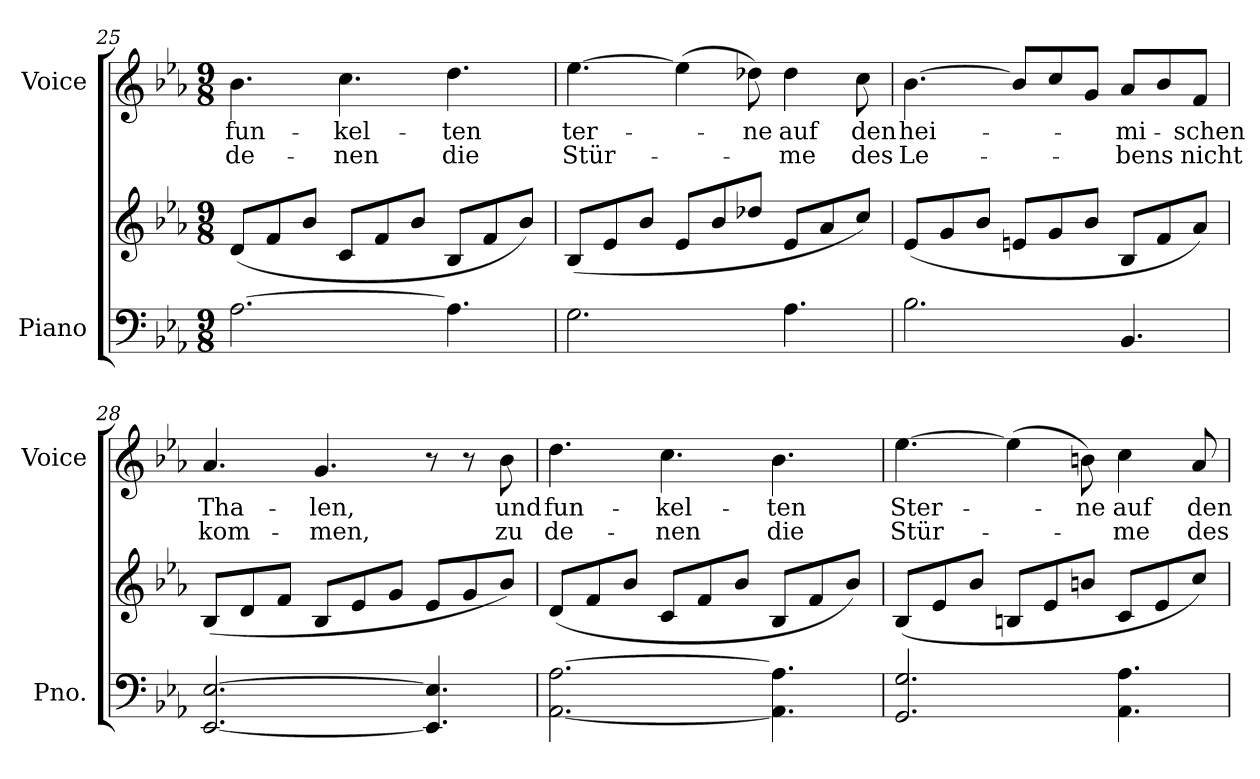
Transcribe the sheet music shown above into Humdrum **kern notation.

**kern	**kern	**kern	**text	**text
*part2	*part2	*part1	*part1	*part1
*staff3	*staff2	*staff1	*staff1	*staff1
*I"Piano	*	*I"Voice	*	*
*I'Pno.	*	*I'Voice	*	*
!!LO:LB:g=z
*clefF4	*clefG2	*clefG2	*	*
*k[b-e-a-]	*k[b-e-a-]	*k[b-e-a-]	*	*
*E-:	*E-:	*E-:	*	*
*M9/8	*M9/8	*M9/8	*	*
=25	=25	=25	=25	=25
!	!	!	!LO:LY:b:color=#000000	!LO:LY:b:color=#000000
[>2.A-i\	(8di/L	4.b-i\	fun-	de-
.	8fi/	.	.	.
.	8b-i/J	.	.	.
!	!	!	!LO:LY:b:color=#000000	!LO:LY:b:color=#000000
.	8ci/L	4.cci\	-kel-	-nen
.	8fi/	.	.	.
.	8b-i/J	.	.	.
!	!	!	!LO:LY:b:color=#000000	!LO:LY:b:color=#000000
4.A-i\]	8B-i/L	4.ddi\	-ten	die
.	8fi/	.	.	.
.	8b-i/J)	.	.	.
=26	=26	=26	=26	=26
!	!	!	!LO:LY:b:color=#000000	!LO:LY:b:color=#000000
2.Gi\	(8B-i/L	[>4.ee-i\	ter-	Stür-
.	8e-i/	.	.	.
.	8b-i/J	.	.	.
.	8e-i/L	(4ee-i\]	.	.
.	8b-i/	.	.	.
!	!	!	!LO:LY:b:color=#000000	!
.	8dd-Xi/J	8dd-Xi\)	-ne	.
!	!	!	!LO:LY:b:color=#000000	!LO:LY:b:color=#000000
4.A-i\	8e-i/L	4dd-i\	auf	-me
.	8a-i/	.	.	.
!	!	!	!LO:LY:b:color=#000000	!LO:LY:b:color=#000000
.	8cci/J)	8cci\	den	des
=27	=27	=27	=27	=27
!	!	!	!LO:LY:b:color=#000000	!LO:LY:b:color=#000000
2.B-i\	(8e-i/L	[>4.b-i\	hei-	Le-
.	8gi/	.	.	.
.	8b-i/J	.	.	.
.	8eni/L	8b-i/L]	.	.
.	8gi/	8cci/	.	.
.	8b-i/J	8gi/J	.	.
!	!	!	!LO:LY:b:color=#000000	!LO:LY:b:color=#000000
4.BB-i/	8B-i/L	8a-i/L	-mi-	-bens
.	8fi/	8b-i/	.	.
!	!	!	!LO:LY:b:color=#000000	!LO:LY:b:color=#000000
.	8a-i/J)	8fi/J	-schen	nicht
=28	=28	=28	=28	=28
!	!	!	!LO:LY:b:color=#000000	!LO:LY:b:color=#000000
[<2.EE-i/ [>2.E-i	(8B-i/L	4.a-i/	Tha-	kom-
.	8di/	.	.	.
.	8fi/J	.	.	.
!	!	!	!LO:LY:b:color=#000000	!LO:LY:b:color=#000000
.	8B-i/L	4.gi/	-len,	-men,
.	8e-i/	.	.	.
.	8gi/J	.	.	.
4.EE-i/] 4.E-i]	8e-i/L	8r	.	.
.	8gi/	8r	.	.
!	!	!	!LO:LY:b:color=#000000	!LO:LY:b:color=#000000
.	8b-i/J)	8b-i\	und	zu
!!LO:PB:g=z
=29	=29	=29	=29	=29
!	!	!	!LO:LY:b:color=#000000	!LO:LY:b:color=#000000
[<2.AA-i\ [>2.A-i	(8di/L	4.ddi\	fun-	de-
.	8fi/	.	.	.
.	8b-i/J	.	.	.
!	!	!	!LO:LY:b:color=#000000	!LO:LY:b:color=#000000
.	8ci/L	4.cci\	-kel-	-nen
.	8fi/	.	.	.
.	8b-i/J	.	.	.
!	!	!	!LO:LY:b:color=#000000	!LO:LY:b:color=#000000
4.AA-i\] 4.A-i]	8B-i/L	4.b-i\	-ten	die
.	8fi/	.	.	.
.	8b-i/J)	.	.	.
=30	=30	=30	=30	=30
!	!	!	!LO:LY:b:color=#000000	!LO:LY:b:color=#000000
2.GGi/ 2.Gi	(8B-i/L	[>4.ee-i\	Ster-	Stür-
.	8e-i/	.	.	.
.	8b-i/J	.	.	.
.	8Bni/L	(4ee-i\]	.	.
.	8e-i/	.	.	.
!	!	!	!LO:LY:b:color=#000000	!
.	8bni/J	8bni\)	-ne	.
!	!	!	!LO:LY:b:color=#000000	!LO:LY:b:color=#000000
4.AA-i\ 4.A-i	8ci/L	4cci\	auf	-me
.	8e-i/	.	.	.
!	!	!	!LO:LY:b:color=#000000	!LO:LY:b:color=#000000
.	8cci/J)	8a-i/	den	des
=	=	=	=	=
*-	*-	*-	*-	*-
